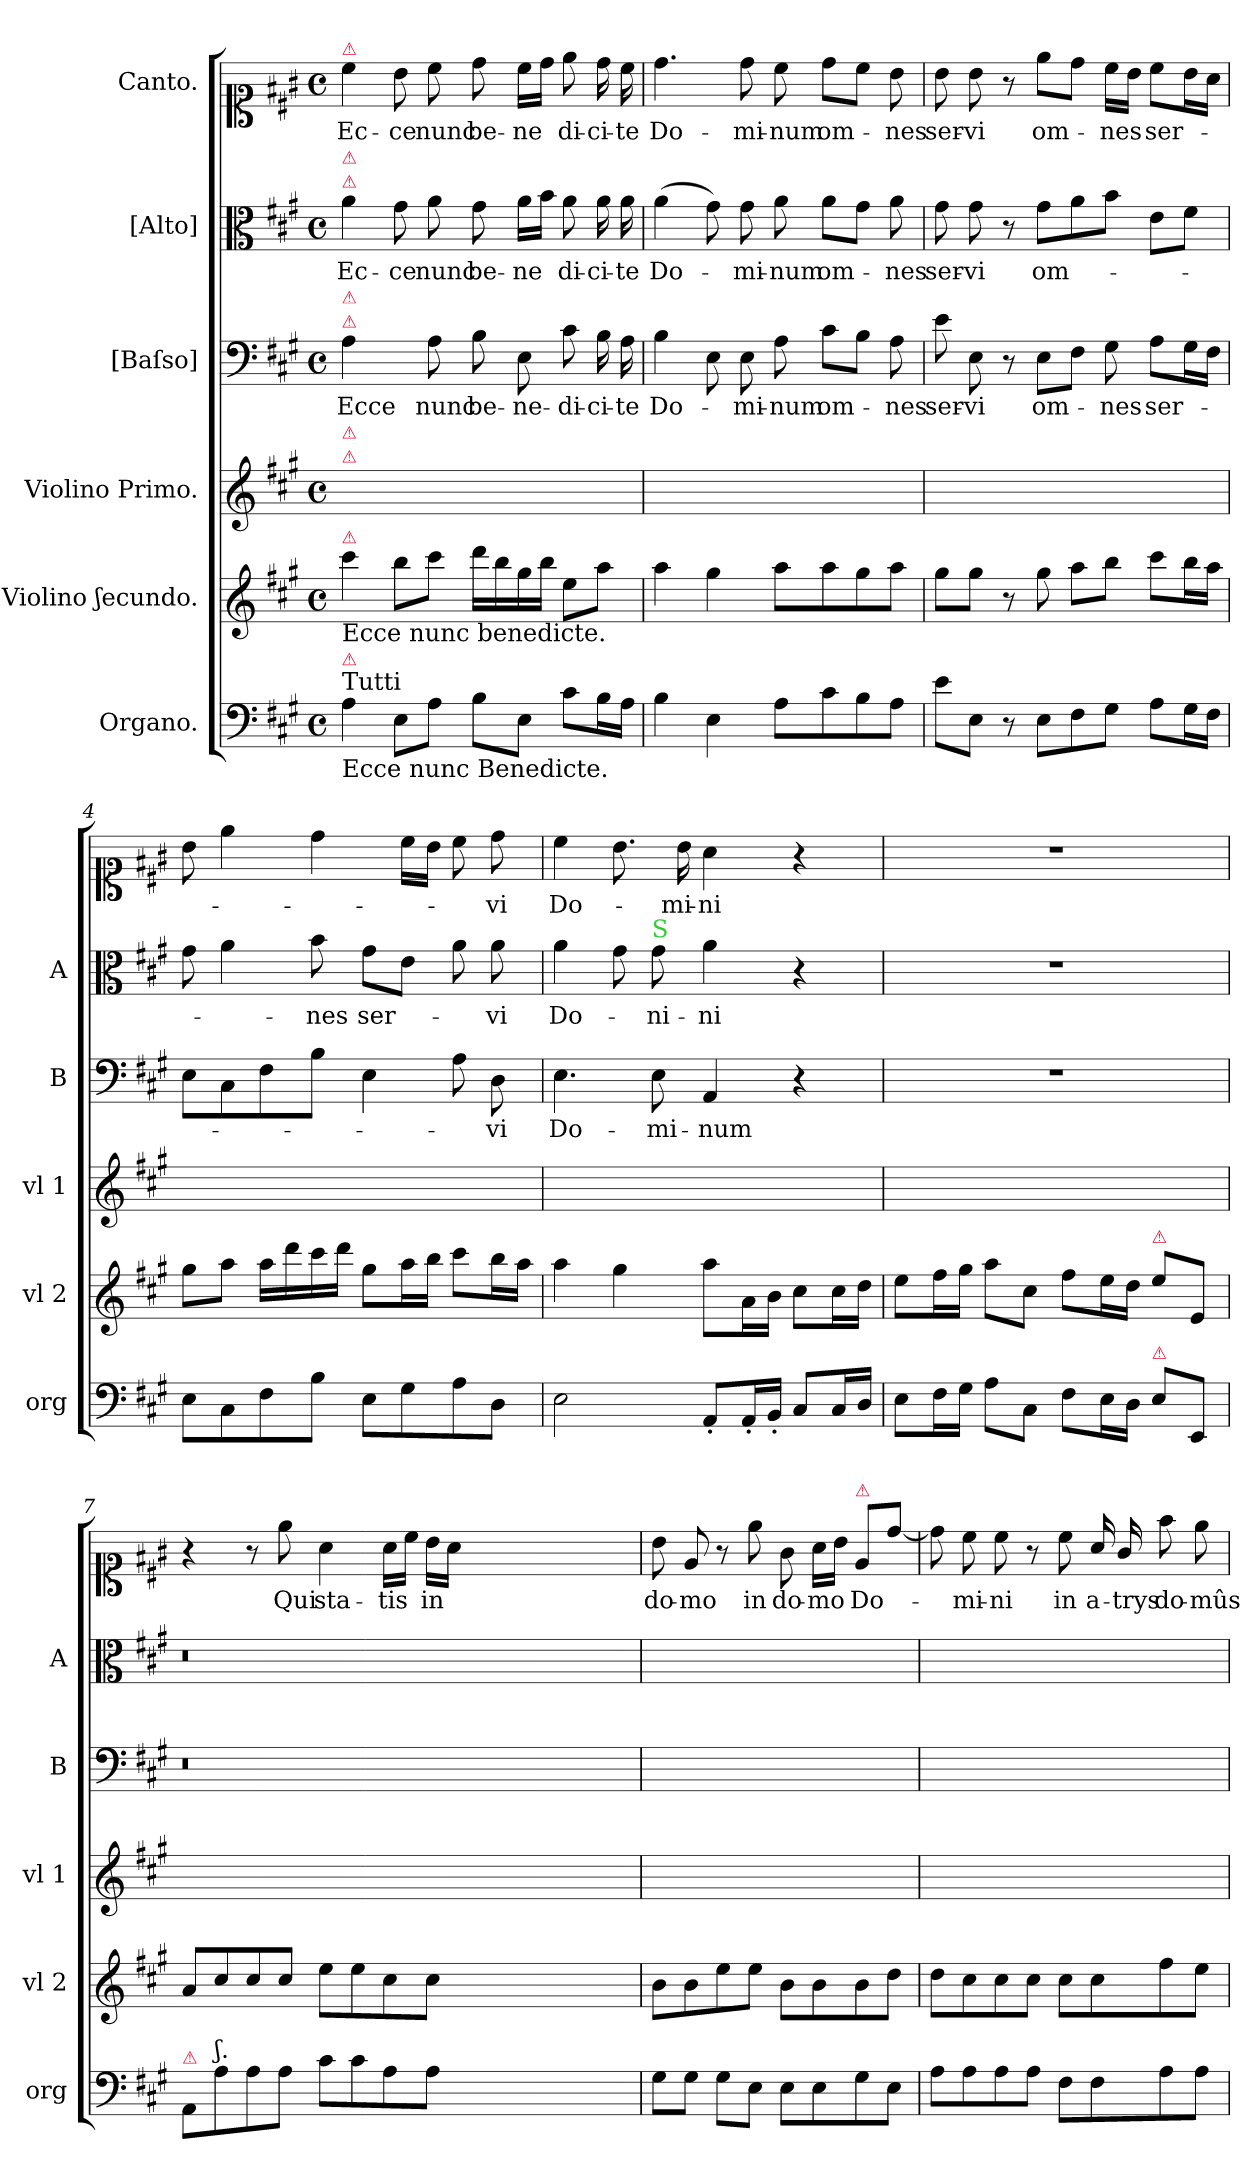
**kern	**dynam	**kern	**kern	**kern	**text	**kern	**text	**kern	**text
*part6	*part6	*part5	*part4	*part3	*part3	*part2	*part2	*part1	*part1
*staff6	*staff6	*staff5	*staff4	*staff3	*staff3	*staff2	*staff2	*staff1	*staff1
*I"Organo.	*	*I"Violino ʃecundo.	*I"Violino Primo.	*I"[Baſso]	*	*I"[Alto]	*	*I"Canto.	*
*I'org	*	*I'vl 2	*I'vl 1	*I'B	*	*I'A	*	*	*
*clefF4	*	*clefG2	*clefG2	*clefF4	*	*clefC3	*	*clefC1	*
*k[f#c#g#]	*	*k[f#c#g#]	*k[f#c#g#]	*k[f#c#g#]	*	*k[f#c#g#]	*	*k[f#c#g#]	*
*M4/4	*	*M4/4	*M4/4	*M4/4	*	*M4/4	*	*M4/4	*
*met(c)	*	*met(c)	*met(c)	*met(c)	*	*met(c)	*	*met(c)	*
=1	=1	=1	=1	=1	=1	=1	=1	=1	=1
!	!	!	!	!	!	!	!	!LO:TX:a:color=crimson:t=⚠	!
!	!	!	!	!	!	!LO:TX:a:color=crimson:t=⚠	!	!	!
!	!	!	!	!	!	!LO:TX:a:color=crimson:t=⚠	!	!	!
!	!	!	!	!LO:TX:a:color=crimson:t=⚠	!	!	!	!	!
!	!	!	!	!LO:TX:a:color=crimson:t=⚠	!	!	!	!	!
!	!	!	!LO:TX:a:color=crimson:t=⚠	!	!	!	!	!	!
!	!	!	!LO:TX:a:color=crimson:t=⚠	!	!	!	!	!	!
!	!	!LO:TX:b:t=Ecce nunc benedicte.	!	!	!	!	!	!	!
!	!	!LO:TX:a:color=crimson:t=⚠	!	!	!	!	!	!	!
!LO:TX:a:t=Tutti	!	!	!	!	!	!	!	!	!
!LO:TX:b:t=Ecce nunc Benedicte.	!	!	!	!	!	!	!	!	!
!LO:TX:a:color=crimson:t=⚠	!	!	!	!	!	!	!	!	!
4A\	.	4ccc#\	1ryy	4A\	Ecce	4a\	Ec-	4cc#\	Ec-
8E\L	.	8bb\L	.	8ryy	.	8g#\	-ce	8b\	-ce
8A\J	.	8ccc#\J	.	8A\	nunc	8a\	nunc	8cc#\	nunc
8B\L	.	16ddd\LL	.	8B\	be-	8g#\	be-	8dd\	be-
.	.	16bb\	.	.	.	.	.	.	.
8E\J	.	16gg#\	.	8E\	-ne-	16a\LL	-ne	16cc#\LL	-ne
.	.	16bb\JJ	.	.	.	16b\JJ	.	16dd\JJ	.
8c#\L	.	8ee\L	.	8c#\	-di-	8a\	di-	8ee\	di-
16B\L	.	8aa\J	.	16B\	-ci-	16a\	-ci-	16dd\	-ci-
16A\JJ	.	.	.	16A\	-te	16a\	-te	16cc#\	-te
=2	=2	=2	=2	=2	=2	=2	=2	=2	=2
4B\	.	4aa\	1ryy	4B\	Do-	(4a\	Do-	4.dd\	Do-
4E\	.	4gg#\	.	8E\	.	8g#\)	.	.	.
.	.	.	.	8E\	-mi-	8g#\	-mi-	8dd\	-mi-
8A\L	.	8aa\L	.	8A\	-num	8a\	-num	8cc#\	-num
8c#\	.	8aa\	.	8c#\L	om-	8a\L	om-	8dd\L	om-
8B\	.	8gg#\	.	8B\J	.	8g#\J	.	8cc#\J	.
8A\J	.	8aa\J	.	8A\	-nes	8a\	-nes	8b\	-nes
=3	=3	=3	=3	=3	=3	=3	=3	=3	=3
8e\L	.	8gg#\L	1ryy	8e\	ser-	8g#\	ser-	8b\	ser-
8E\J	.	8gg#\J	.	8E\	-vi	8g#\	-vi	8b\	-vi
8r	.	8r	.	8r	.	8r	.	8r	.
8E\L	.	8gg#\	.	8E\L	om-	8g#\L	om-	8ee\L	om-
8F#\	.	8aa\L	.	8F#\J	.	8a\	.	8dd\J	.
8G#\J	.	8bb\J	.	8G#\	-nes	8b\J	.	16cc#\LL	-nes
.	.	.	.	.	.	.	.	16b\JJ	.
8A\L	.	8ccc#\L	.	8A\L	ser-	8e\L	.	8cc#\L	ser-
16G#\L	.	16bb\L	.	16G#\L	.	8f#\J	.	16b\L	.
16F#\JJ	.	16aa\JJ	.	16F#\JJ	.	.	.	16a\JJ	.
=4	=4	=4	=4	=4	=4	=4	=4	=4	=4
8E\L	.	8gg#\L	1ryy	8E\L	.	8g#\	.	8b\	.
8C#\	.	8aa\J	.	8C#\	.	4a\	.	4ee\	.
8F#\	.	16aa\LL	.	8F#\	.	.	.	.	.
.	.	16ddd\	.	.	.	.	.	.	.
8B\J	.	16ccc#\	.	8B\J	.	8b\	-nes	4dd\	.
.	.	16ddd\JJ	.	.	.	.	.	.	.
8E\L	.	8gg#\L	.	4E\	.	8g#\L	ser-	.	.
8G#\	.	16aa\L	.	.	.	8e\J	.	16cc#\LL	.
.	.	16bb\JJ	.	.	.	.	.	16b\JJ	.
8A\	.	8ccc#\L	.	8A\	.	8a\	.	8cc#\	.
8D\J	.	16bb\L	.	8D\	-vi	8a\	-vi	8dd\	-vi
.	.	16aa\JJ	.	.	.	.	.	.	.
=5	=5	=5	=5	=5	=5	=5	=5	=5	=5
2E\	.	4aa\	1ryy	4.E\	Do-	4a\	Do-	4cc#\	Do-
.	.	4gg#\	.	.	.	8g#\	.	8.b\	.
!	!	!	!	!	!	!LO:TX:a:color=limegreen:t=S	!	!	!
.	.	.	.	8E\	-mi-	8g#\	-ni-	.	.
.	.	.	.	.	.	.	.	16b\	-mi-
8AA'/L	.	8aa\L	.	4AA/	-num	4a\	-ni	4a\	-ni
16AA'/L	.	16a\L	.	.	.	.	.	.	.
16BB'/JJ	.	16b\JJ	.	.	.	.	.	.	.
8C#/L	.	8cc#\L	.	4r	.	4r	.	4r	.
16C#/L	.	16cc#\L	.	.	.	.	.	.	.
16D/JJ	.	16dd\JJ	.	.	.	.	.	.	.
=6	=6	=6	=6	=6	=6	=6	=6	=6	=6
8E\L	.	8ee\L	1ryy	1r	.	1r	.	1r	.
16F#\L	.	16ff#\L	.	.	.	.	.	.	.
16G#\JJ	.	16gg#\JJ	.	.	.	.	.	.	.
8A\L	.	8aa\L	.	.	.	.	.	.	.
8C#\J	.	8cc#\J	.	.	.	.	.	.	.
8F#\L	.	8ff#\L	.	.	.	.	.	.	.
16E\L	.	16ee\L	.	.	.	.	.	.	.
16D\JJ	.	16dd\JJ	.	.	.	.	.	.	.
!	!	!LO:TX:a:color=crimson:t=⚠	!	!	!	!	!	!	!
!LO:TX:a:color=crimson:t=⚠	!	!	!	!	!	!	!	!	!
8E\L	.	8ee\L	.	.	.	.	.	.	.
8EE/J	.	8e/J	.	.	.	.	.	.	.
=7	=7	=7	=7	=7	=7	=7	=7	=7	=7
!LO:TX:a:color=crimson:t=⚠	!	!	!	!	!	!	!	!	!
8AA/L	.	8a/L	1ryy	0.r	.	0.r	.	4r	.
!LO:TX:a:t=ʃ.	!	!	!	!	!	!	!	!	!
!	!LO:DY:b	!	!	!	!	!	!	!	!
8A\	f&colon;	8cc#/	.	.	.	.	.	.	.
8A\	.	8cc#/	.	.	.	.	.	8r	.
8A\J	.	8cc#/J	.	.	.	.	.	8ee\	Qui
8c#\L	.	8ee\L	.	.	.	.	.	4a\	sta-
8c#\	.	8ee\	.	.	.	.	.	.	.
8A\	.	8cc#\	.	.	.	.	.	16a\LL	-tis
.	.	.	.	.	.	.	.	16cc#\JJ	.
8A\J	.	8cc#\J	.	.	.	.	.	16b\LL	in
.	.	.	.	.	.	.	.	16a\JJ	.
0ryy	.	0ryy	0ryy	.	.	.	.	0ryy	.
=8	=8	=8	=8	=8	=8	=8	=8	=8	=8
8G#\L	.	8b\L	1ryy	1ryy	.	1ryy	.	8b\	do-
8G#\J	.	8b\	.	.	.	.	.	8e/	-mo
8G#\L	.	8ee\	.	.	.	.	.	8r	.
8E\J	.	8ee\J	.	.	.	.	.	8ee\	in
8E\L	.	8b\L	.	.	.	.	.	8g#\	do-
8E\	.	8b\	.	.	.	.	.	16a\LL	-mo
.	.	.	.	.	.	.	.	16b\JJ	.
!	!	!	!	!	!	!	!	!LO:TX:a:color=crimson:t=⚠	!
8G#\	.	8b\	.	.	.	.	.	8e/L	Do-
8E\J	.	8dd\J	.	.	.	.	.	[8dd\J	.
=9	=9	=9	=9	=9	=9	=9	=9	=9	=9
8A\L	.	8dd\L	1ryy	1ryy	.	1ryy	.	8dd\]	.
8A\	.	8cc#\	.	.	.	.	.	8cc#\	-mi-
8A\	.	8cc#\	.	.	.	.	.	8cc#\	-ni
8A\J	.	8cc#\J	.	.	.	.	.	8r	.
8F#\L	.	8cc#\L	.	.	.	.	.	8cc#\	in
8F#\	.	8cc#\	.	.	.	.	.	16a/	a-
.	.	.	.	.	.	.	.	16g#/	-trys
8A\	.	8ff#\	.	.	.	.	.	8ff#\	do-
8A\J	.	8ee\J	.	.	.	.	.	8ee\	-mûs
=	=	=	=	=	=	=	=	=	=
*-	*-	*-	*-	*-	*-	*-	*-	*-	*-
